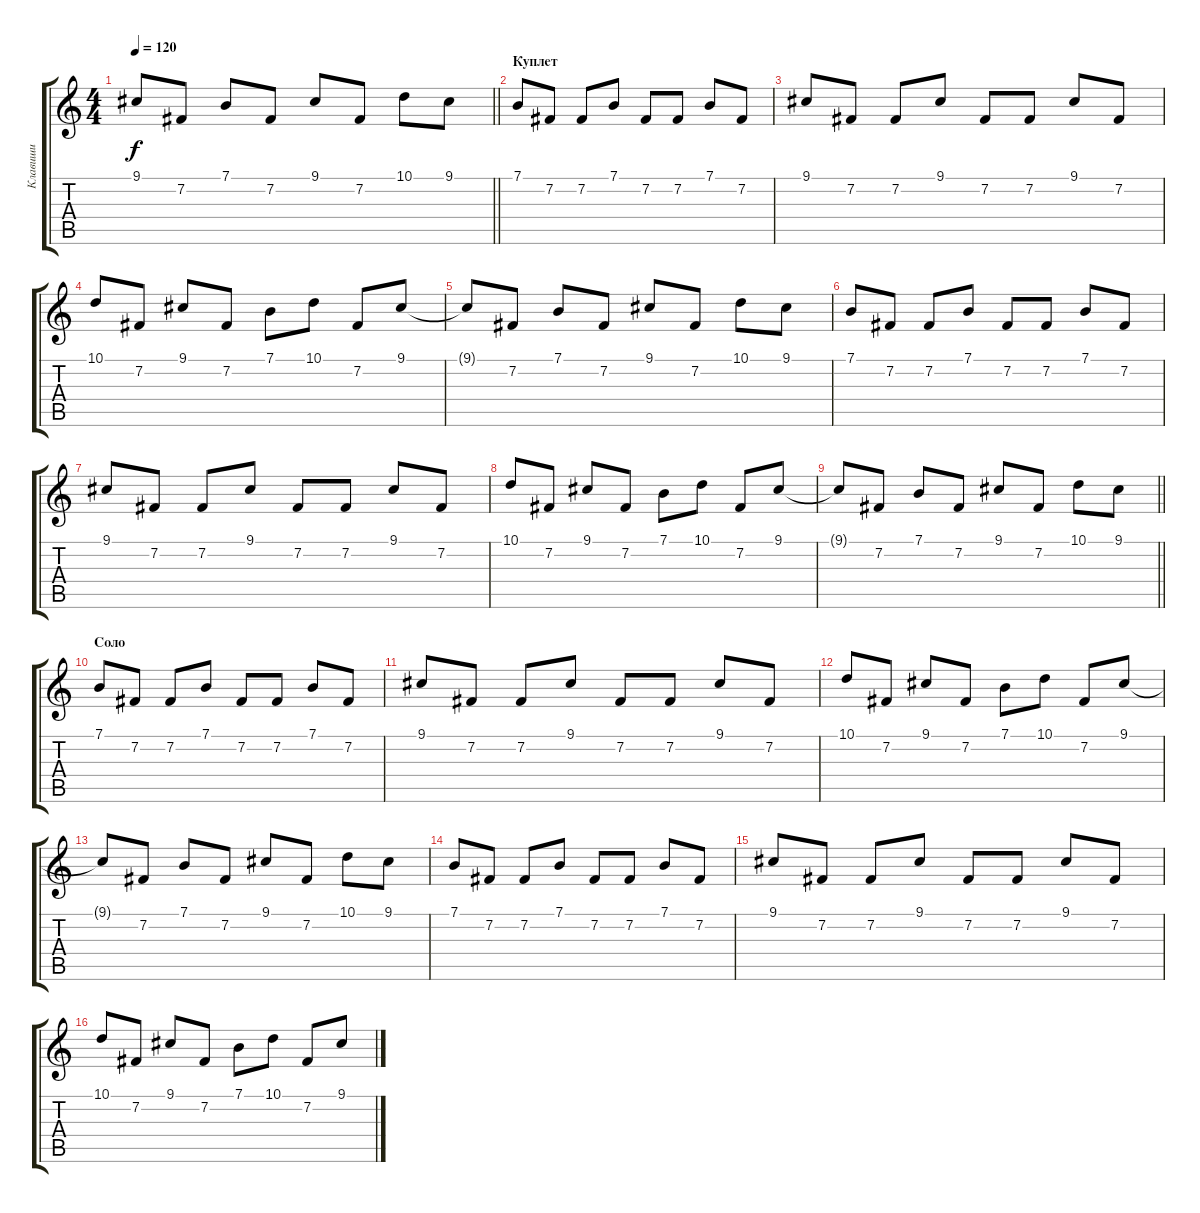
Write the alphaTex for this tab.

\track ("Клавиши" "Клавиши") {instrument fx7echoes}
\staff {score tabs}
\tuning (E4 B3 G3 D3 A2 E2) {hide}
\ts (4 4)
\tempo 120
\clef g2
\barLineRight lightlight
\ks c
9.1{t}.8{dy f} 7.2.8 7.1.8 7.2.8 9.1.8 7.2.8 10.1.8 9.1.8 |
\section ("" "Куплет")
7.1.8 7.2.8 7.2.8 7.1.8 7.2.8 7.2.8 7.1.8 7.2.8 |
9.1.8 7.2.8 7.2.8 9.1.8 7.2.8 7.2.8 9.1.8 7.2.8 |
10.1.8 7.2.8 9.1.8 7.2.8 7.1.8 10.1.8 7.2.8 9.1.8 |
9.1{t}.8 7.2.8 7.1.8 7.2.8 9.1.8 7.2.8 10.1.8 9.1.8 |
7.1.8 7.2.8 7.2.8 7.1.8 7.2.8 7.2.8 7.1.8 7.2.8 |
9.1.8 7.2.8 7.2.8 9.1.8 7.2.8 7.2.8 9.1.8 7.2.8 |
10.1.8 7.2.8 9.1.8 7.2.8 7.1.8 10.1.8 7.2.8 9.1.8 |
\barLineRight lightlight
9.1{t}.8 7.2.8 7.1.8 7.2.8 9.1.8 7.2.8 10.1.8 9.1.8 |
\section ("" "Соло")
7.1.8 7.2.8 7.2.8 7.1.8 7.2.8 7.2.8 7.1.8 7.2.8 |
9.1.8 7.2.8 7.2.8 9.1.8 7.2.8 7.2.8 9.1.8 7.2.8 |
10.1.8 7.2.8 9.1.8 7.2.8 7.1.8 10.1.8 7.2.8 9.1.8 |
9.1{t}.8 7.2.8 7.1.8 7.2.8 9.1.8 7.2.8 10.1.8 9.1.8 |
7.1.8 7.2.8 7.2.8 7.1.8 7.2.8 7.2.8 7.1.8 7.2.8 |
9.1.8 7.2.8 7.2.8 9.1.8 7.2.8 7.2.8 9.1.8 7.2.8 |
10.1.8 7.2.8 9.1.8 7.2.8 7.1.8 10.1.8 7.2.8 9.1.8
